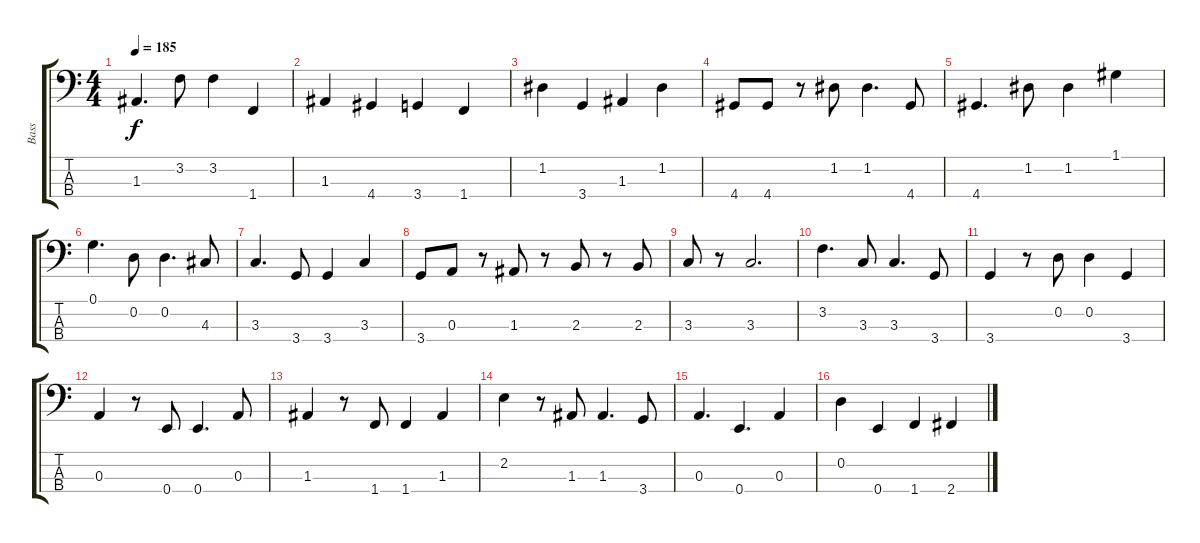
\track ("Bass" "Bass") {instrument acousticbass}
\staff {score tabs}
\tuning (G2 D2 A1 E1) {hide}
\ts (4 4)
\tempo 185
\clef f4
\ks c
1.3.4{d dy f} 3.2.8 3.2.4 1.4.4 |
1.3.4 4.4.4 3.4.4 1.4.4 |
1.2.4 3.4.4 1.3.4 1.2.4 |
4.4.8 4.4.8 r.8 1.2.8 1.2.4{d} 4.4.8 |
4.4.4{d} 1.2.8 1.2.4 1.1.4 |
0.1.4{d} 0.2.8 0.2.4{d} 4.3.8 |
3.3.4{d} 3.4.8 3.4.4 3.3.4 |
3.4.8 0.3.8 r.8 1.3.8 r.8 2.3.8 r.8 2.3.8 |
3.3.8 r.8 3.3.2{d} |
3.2.4{d} 3.3.8 3.3.4{d} 3.4.8 |
3.4.4 r.8 0.2.8 0.2.4 3.4.4 |
0.3.4 r.8 0.4.8 0.4.4{d} 0.3.8 |
1.3.4 r.8 1.4.8 1.4.4 1.3.4 |
2.2.4 r.8 1.3.8 1.3.4{d} 3.4.8 |
0.3.4{d} 0.4.4{d} 0.3.4 |
0.2.4 0.4.4 1.4.4 2.4.4
